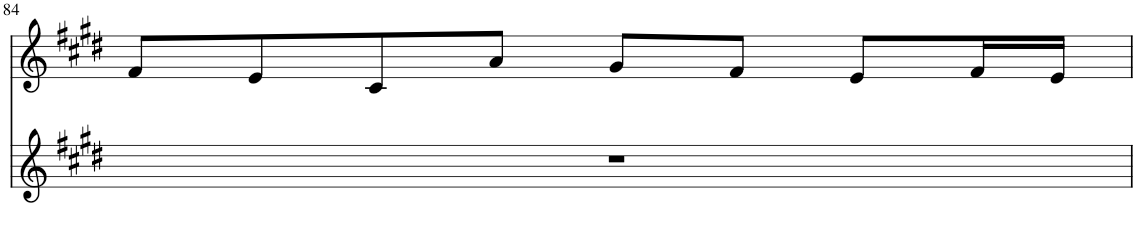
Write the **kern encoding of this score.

**kern	**kern
*part2	*part1
*staff2	*staff1
*I"Piano	*I"Piano
*I'Pno	*I'Pno
!!LO:PB:g=z
*clefG2	*clefG2
*k[f#c#g#d#]	*k[f#c#g#d#]
*M4/4	*M4/4
=84	=84
1r	8f#/L
.	8e/
.	8c#/
.	8a/J
.	8g#/L
.	8f#/J
.	8e/L
.	16f#/L
.	16e/JJ
=	=
*-	*-
